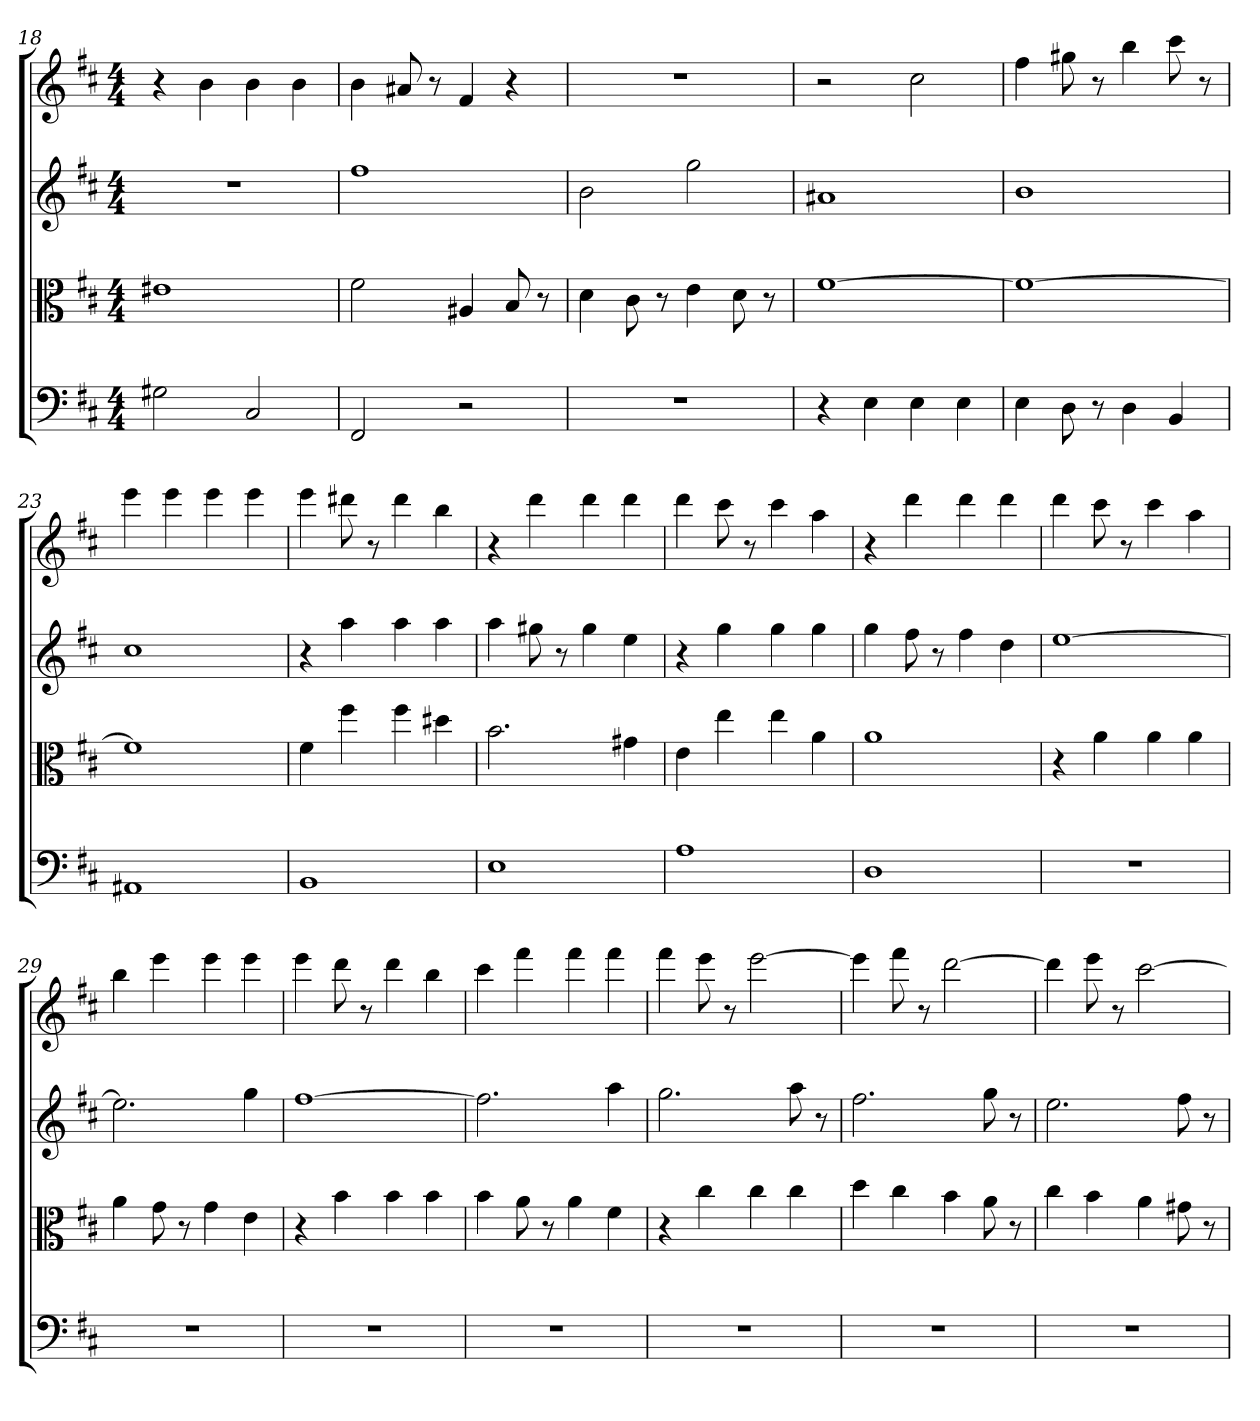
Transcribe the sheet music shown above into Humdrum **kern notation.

**kern	**kern	**kern	**kern
*part4	*part3	*part2	*part1
*staff4	*staff3	*staff2	*staff1
*clefF4	*clefC3	*clefG2	*clefG2
*k[f#c#]	*k[f#c#]	*k[f#c#]	*k[f#c#]
*b:	*b:	*b:	*b:
*M4/4	*M4/4	*M4/4	*M4/4
=18	=18	=18	=18
2G#X	1e#X	1r	4r
.	.	.	4b
2C#	.	.	4b
.	.	.	4b
=19	=19	=19	=19
2FF#	2f#	1ff#	4b
.	.	.	8a#X
.	.	.	8r
2r	4A#X	.	4f#
.	8B	.	4r
.	8r	.	.
=20	=20	=20	=20
1r	4d	2b	1r
.	8c#	.	.
.	8r	.	.
.	4e	2gg	.
.	8d	.	.
.	8r	.	.
=21	=21	=21	=21
4r	[1f#	1a#X	2r
4E	.	.	.
4E	.	.	2cc#
4E	.	.	.
=22	=22	=22	=22
4E	1f#_	1b	4ff#
8D	.	.	8gg#X
8r	.	.	8r
4D	.	.	4bb
4BB	.	.	8ccc#
.	.	.	8r
=23	=23	=23	=23
1AA#X	1f#]	1cc#	4eee
.	.	.	4eee
.	.	.	4eee
.	.	.	4eee
=24	=24	=24	=24
1BB	4f#	4r	4eee
.	4ff#	4aa	8ddd#X
.	.	.	8r
.	4ff#	4aa	4ddd#
.	4dd#X	4aa	4bb
=25	=25	=25	=25
1E	2.b	4aa	4r
.	.	8gg#X	4ddd
.	.	8r	.
.	.	4gg#	4ddd
.	4g#X	4ee	4ddd
=26	=26	=26	=26
1A	4e	4r	4ddd
.	4ee	4gg	8ccc#
.	.	.	8r
.	4ee	4gg	4ccc#
.	4a	4gg	4aa
=27	=27	=27	=27
1D	1a	4gg	4r
.	.	8ff#	4ddd
.	.	8r	.
.	.	4ff#	4ddd
.	.	4dd	4ddd
=28	=28	=28	=28
1r	4r	[1ee	4ddd
.	4a	.	8ccc#
.	.	.	8r
.	4a	.	4ccc#
.	4a	.	4aa
=29	=29	=29	=29
1r	4a	2.ee]	4bb
.	8g	.	4eee
.	8r	.	.
.	4g	.	4eee
.	4e	4gg	4eee
=30	=30	=30	=30
1r	4r	[1ff#	4eee
.	4b	.	8ddd
.	.	.	8r
.	4b	.	4ddd
.	4b	.	4bb
=31	=31	=31	=31
1r	4b	2.ff#]	4ccc#
.	8a	.	4fff#
.	8r	.	.
.	4a	.	4fff#
.	4f#	4aa	4fff#
=32	=32	=32	=32
1r	4r	2.gg	4fff#
.	4cc#	.	8eee
.	.	.	8r
.	4cc#	.	[2eee
.	4cc#	8aa	.
.	.	8r	.
=33	=33	=33	=33
1r	4dd	2.ff#	4eee]
.	4cc#	.	8fff#
.	.	.	8r
.	4b	.	[2ddd
.	8a	8gg	.
.	8r	8r	.
=34	=34	=34	=34
1r	4cc#	2.ee	4ddd]
.	4b	.	8eee
.	.	.	8r
.	4a	.	[2ccc#
.	8g#X	8ff#	.
.	8r	8r	.
=	=	=	=
*-	*-	*-	*-
